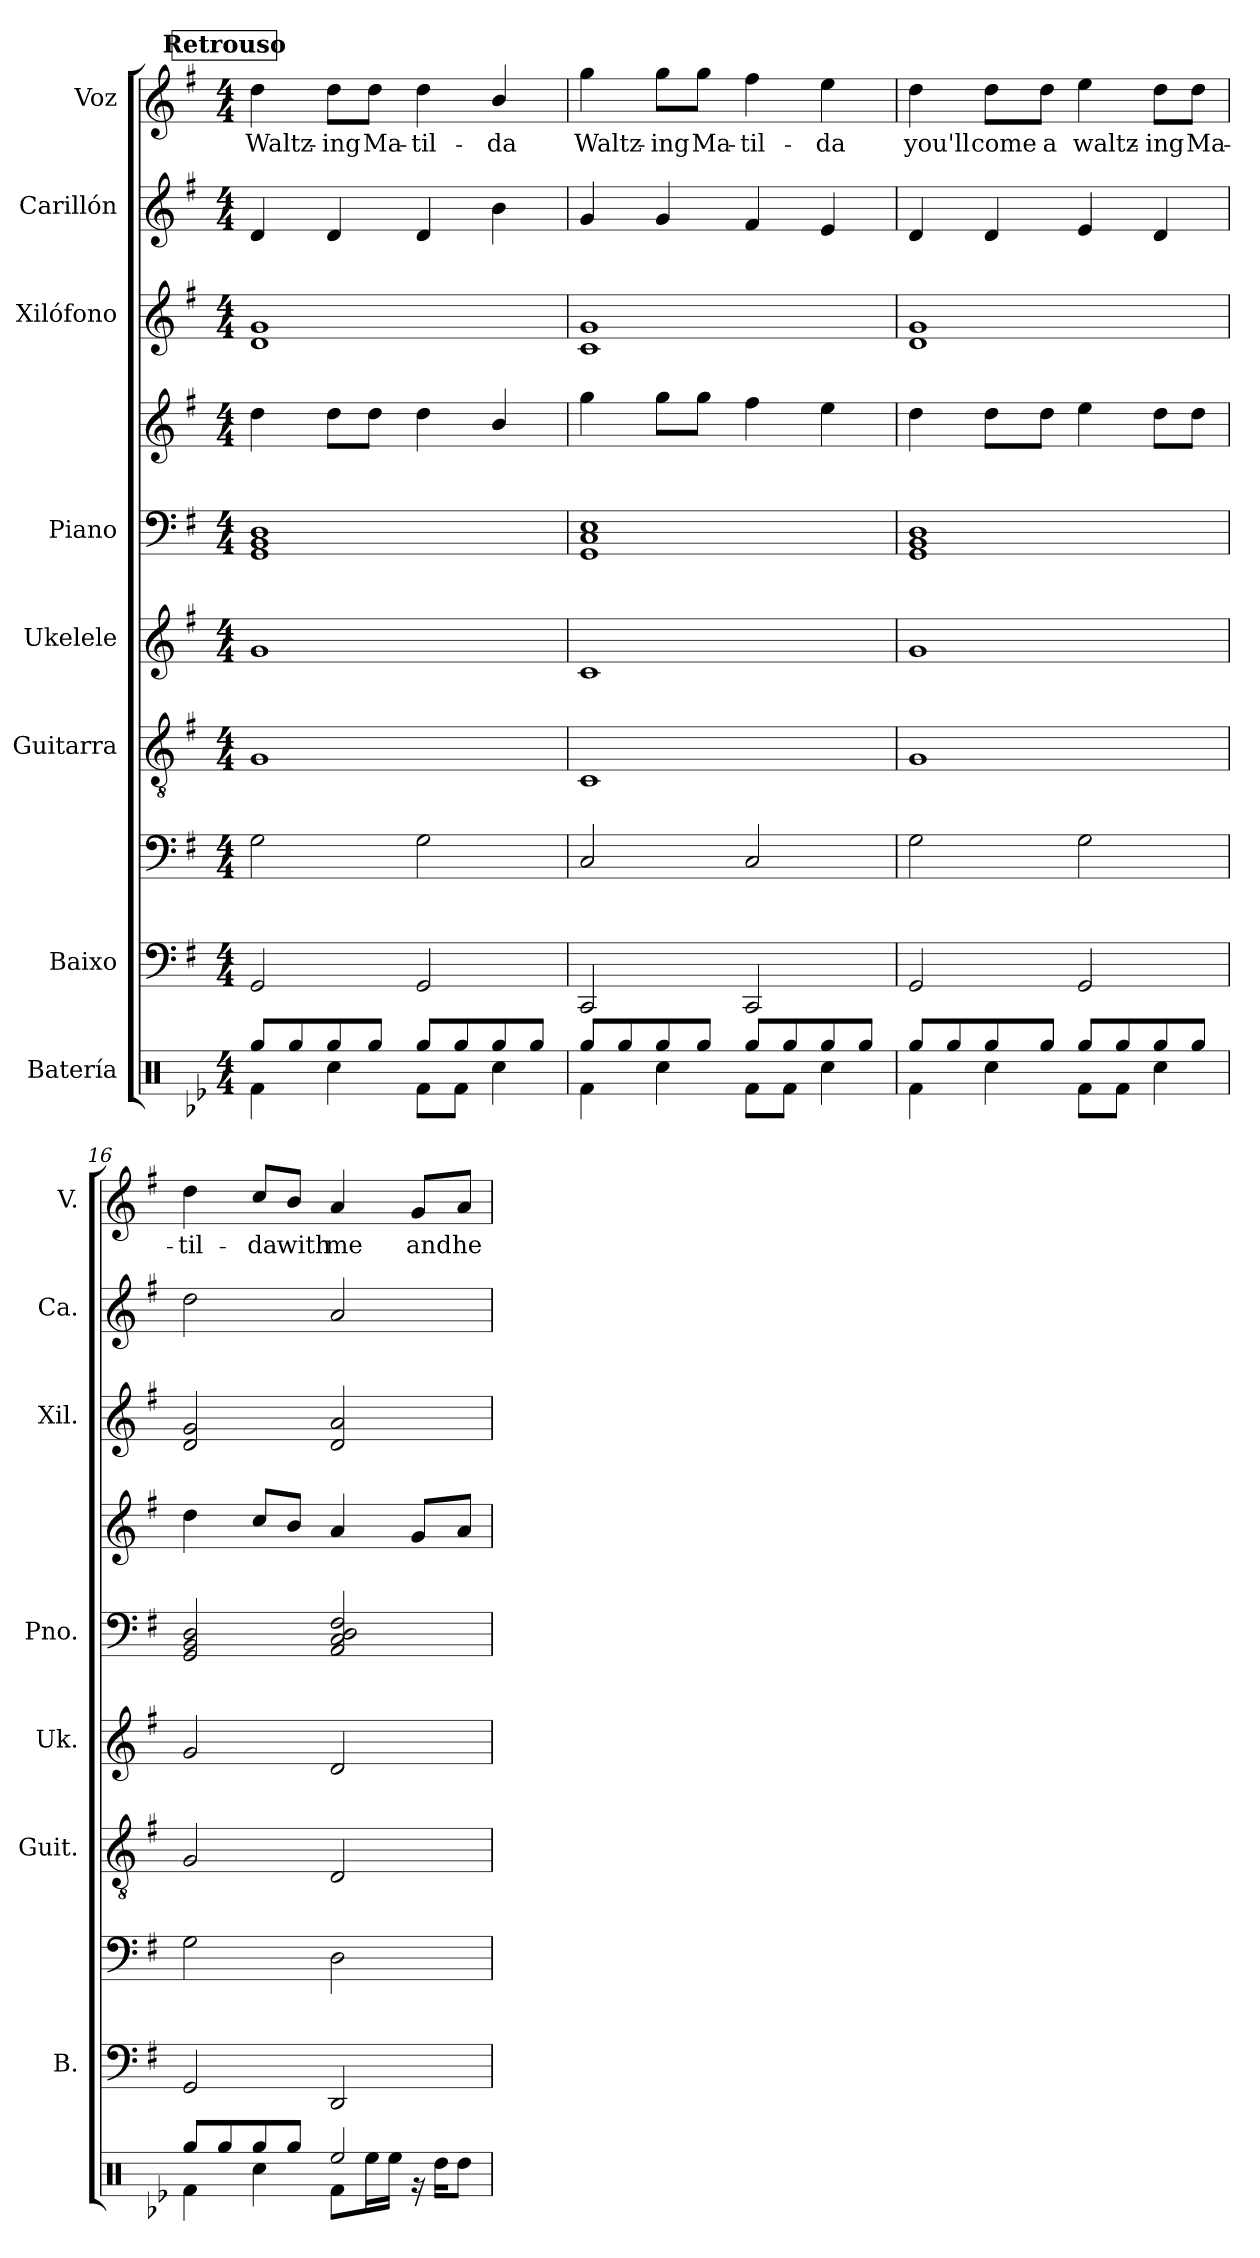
**kern	**kern	**kern	**kern	**kern	**kern	**kern	**kern	**kern	**kern	**text
*part8	*part7	*part7	*part6	*part5	*part4	*part4	*part3	*part2	*part1	*part1
*staff10	*staff9	*staff8	*staff7	*staff6	*staff5	*staff4	*staff3	*staff2	*staff1	*staff1
*I"Batería	*I"Baixo	*	*I"Guitarra	*I"Ukelele	*I"Piano	*	*I"Xilófono	*I"Carillón	*I"Voz	*
*	*I'B.	*	*I'Guit.	*I'Uk.	*I'Pno.	*	*I'Xil.	*I'Ca.	*I'V.	*
*clefX	*	*clefF4	*clefGv2	*clefG2	*clefF4	*clefG2	*clefG2	*clefG2	*clefG2	*
*	*ITrd7c12	*ITrd7c12	*	*	*	*	*ITrd-7c-12	*ITrd-14c-24	*	*
*k[b-e-]	*k[f#]	*k[f#]	*k[f#]	*k[f#]	*k[f#]	*k[f#]	*k[f#]	*k[f#]	*k[f#]	*
*M4/4	*M4/4	*M4/4	*M4/4	*M4/4	*M4/4	*M4/4	*M4/4	*M4/4	*M4/4	*
!!LO:REH:place=s1:a:B:fs=14:t=Retrouso
=13	=13	=13	=13	=13	=13	=13	=13	=13	=13	=13
*^	*	*	*	*	*	*	*	*	*	*
!	!	!	!	!	!	!	!	!	!	!	!LO:LY:b
8Rgg/L	4Rf\	2GGG	2GG\	1G	1g	1GG 1BB 1D	4dd\	1dd 1gg	4ddd/	4dd\	Waltz-
8Rgg/	.	.	.	.	.	.	.	.	.	.	.
!	!	!	!	!	!	!	!	!	!	!	!LO:LY:b
8Rgg/	4Rcc\	.	.	.	.	.	8dd\L	.	4ddd/	8dd\L	-ing
!	!	!	!	!	!	!	!	!	!	!	!LO:LY:b
8Rgg/J	.	.	.	.	.	.	8dd\J	.	.	8dd\J	Ma-
!	!	!	!	!	!	!	!	!	!	!	!LO:LY:b
8Rgg/L	8Rf\L	2GGG	2GG\	.	.	.	4dd\	.	4ddd/	4dd\	-til-
8Rgg/	8Rf\J	.	.	.	.	.	.	.	.	.	.
!	!	!	!	!	!	!	!	!	!	!	!LO:LY:b
8Rgg/	4Rcc\	.	.	.	.	.	4b/	.	4bbb\	4b/	-da
8Rgg/J	.	.	.	.	.	.	.	.	.	.	.
=14	=14	=14	=14	=14	=14	=14	=14	=14	=14	=14	=14
!	!	!	!	!	!	!	!	!	!	!	!LO:LY:b
8Rgg/L	4Rf\	2CCC	2CC/	1C	1c	1GG 1C 1E	4gg\	1cc 1gg	4ggg/	4gg\	Waltz-
8Rgg/	.	.	.	.	.	.	.	.	.	.	.
!	!	!	!	!	!	!	!	!	!	!	!LO:LY:b
8Rgg/	4Rcc\	.	.	.	.	.	8gg\L	.	4ggg/	8gg\L	-ing
!	!	!	!	!	!	!	!	!	!	!	!LO:LY:b
8Rgg/J	.	.	.	.	.	.	8gg\J	.	.	8gg\J	Ma-
!	!	!	!	!	!	!	!	!	!	!	!LO:LY:b
8Rgg/L	8Rf\L	2CCC	2CC/	.	.	.	4ff#\	.	4fff#/	4ff#\	-til-
8Rgg/	8Rf\J	.	.	.	.	.	.	.	.	.	.
!	!	!	!	!	!	!	!	!	!	!	!LO:LY:b
8Rgg/	4Rcc\	.	.	.	.	.	4ee\	.	4eee/	4ee\	-da
8Rgg/J	.	.	.	.	.	.	.	.	.	.	.
=15	=15	=15	=15	=15	=15	=15	=15	=15	=15	=15	=15
!	!	!	!	!	!	!	!	!	!	!	!LO:LY:b
8Rgg/L	4Rf\	2GGG	2GG\	1G	1g	1GG 1BB 1D	4dd\	1dd 1gg	4ddd/	4dd\	you'll
8Rgg/	.	.	.	.	.	.	.	.	.	.	.
!	!	!	!	!	!	!	!	!	!	!	!LO:LY:b
8Rgg/	4Rcc\	.	.	.	.	.	8dd\L	.	4ddd/	8dd\L	come
!	!	!	!	!	!	!	!	!	!	!	!LO:LY:b
8Rgg/J	.	.	.	.	.	.	8dd\J	.	.	8dd\J	a
!	!	!	!	!	!	!	!	!	!	!	!LO:LY:b
8Rgg/L	8Rf\L	2GGG	2GG\	.	.	.	4ee\	.	4eee/	4ee\	waltz-
8Rgg/	8Rf\J	.	.	.	.	.	.	.	.	.	.
!	!	!	!	!	!	!	!	!	!	!	!LO:LY:b
8Rgg/	4Rcc\	.	.	.	.	.	8dd\L	.	4ddd/	8dd\L	-ing
!	!	!	!	!	!	!	!	!	!	!	!LO:LY:b
8Rgg/J	.	.	.	.	.	.	8dd\J	.	.	8dd\J	Ma-
!!LO:PB:g=z
=16	=16	=16	=16	=16	=16	=16	=16	=16	=16	=16	=16
!	!	!	!	!	!	!	!	!	!	!	!LO:LY:b
8Rgg/L	4Rf\	2GGG	2GG\	2G/	2g/	2GG/ 2BB/ 2D/	4dd\	2dd/ 2gg/	2dddd\	4dd\	-til-
8Rgg/	.	.	.	.	.	.	.	.	.	.	.
!	!	!	!	!	!	!	!	!	!	!	!LO:LY:b
8Rgg/	4Rcc\	.	.	.	.	.	8cc/L	.	.	8cc/L	-da
!	!	!	!	!	!	!	!	!	!	!	!LO:LY:b
8Rgg/J	.	.	.	.	.	.	8b/J	.	.	8b/J	with
!	!	!	!	!	!	!	!	!	!	!	!LO:LY:b
2Ree/	8Rf\L	2DDD	2DD\	2D/	2d/	2AA/ 2C/ 2D/ 2F#/	4a/	2dd/ 2aa/	2aaa/	4a/	me
.	16Ree\L	.	.	.	.	.	.	.	.	.	.
.	16Ree\JJ	.	.	.	.	.	.	.	.	.	.
!	!	!	!	!	!	!	!	!	!	!	!LO:LY:b
.	16r	.	.	.	.	.	8g/L	.	.	8g/L	and
.	16Rdd\KL	.	.	.	.	.	.	.	.	.	.
!	!	!	!	!	!	!	!	!	!	!	!LO:LY:b
.	8Rdd\J	.	.	.	.	.	8a/J	.	.	8a/J	he
*v	*v	*	*	*	*	*	*	*	*	*	*
=	=	=	=	=	=	=	=	=	=	=
*-	*-	*-	*-	*-	*-	*-	*-	*-	*-	*-
